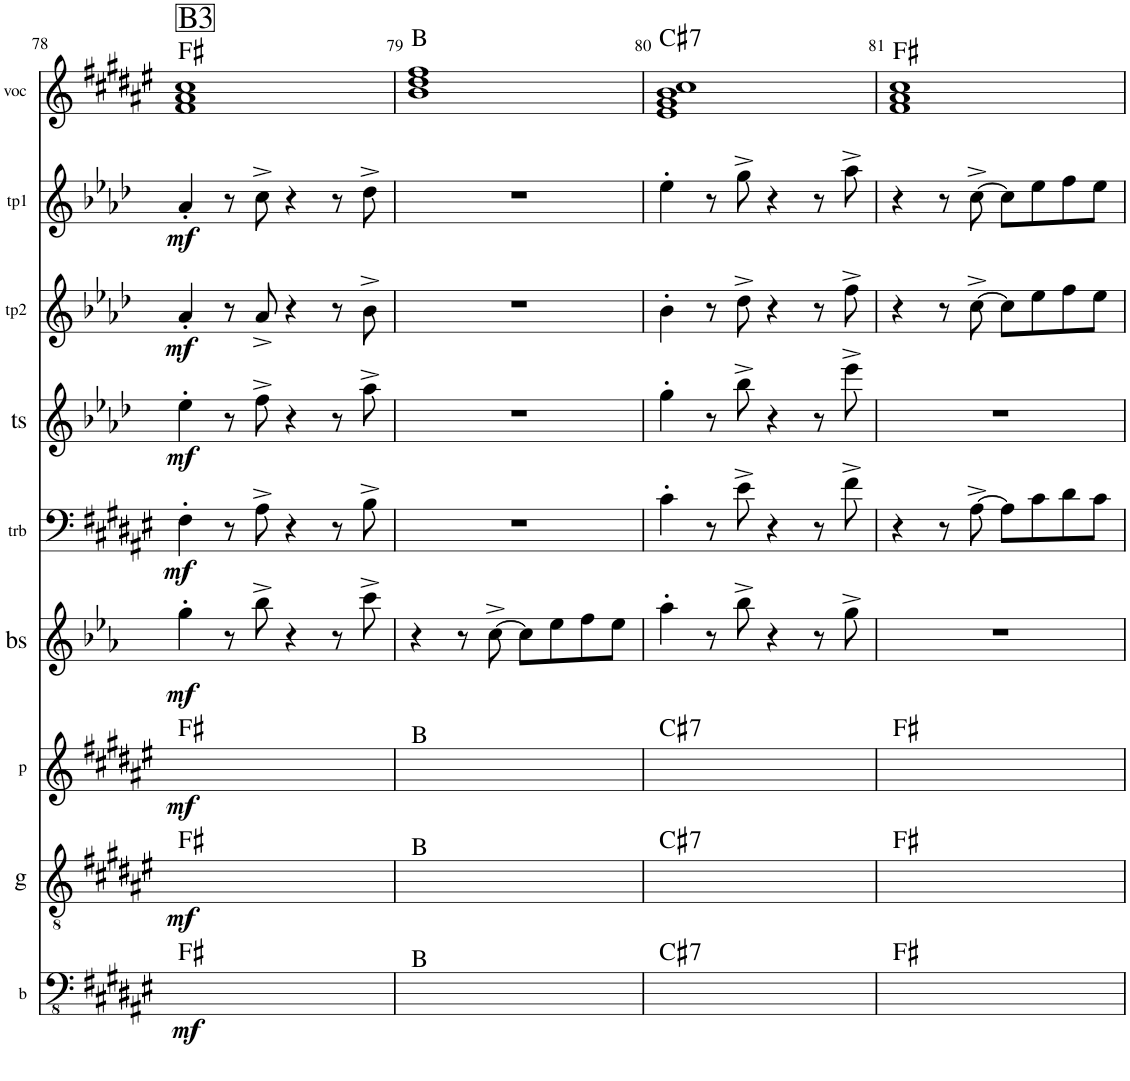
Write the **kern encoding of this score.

**kern	**dynam	**harte	**kern	**dynam	**harte	**kern	**dynam	**harte	**kern	**dynam	**kern	**dynam	**kern	**dynam	**kern	**dynam	**kern	**dynam	**kern	**harte
*part9	*part9	*part9	*part8	*part8	*part8	*part7	*part7	*part7	*part6	*part6	*part5	*part5	*part4	*part4	*part3	*part3	*part2	*part2	*part1	*part1
*staff9	*staff9	*	*staff8	*staff8	*	*staff7	*staff7	*	*staff6	*staff6	*staff5	*staff5	*staff4	*staff4	*staff3	*staff3	*staff2	*staff2	*staff1	*
*I"b	*	*	*I"g	*	*	*I"p	*	*	*I"bs	*	*I"trb	*	*I"ts	*	*I"tp2	*	*I"tp1	*	*I"voc	*
*I'b	*	*	*I'g	*	*	*I'p	*	*	*I'bs	*	*I'trb	*	*I'ts	*	*I'tp2	*	*I'tp1	*	*I'voc	*
!!LO:PB:g=z
*clefFv4	*	*	*clefGv2	*	*	*clefG2	*	*	*clefG2	*	*clefF4	*	*clefG2	*	*clefG2	*	*clefG2	*	*clefG2	*
*	*	*	*	*	*	*	*	*	*Trd12c21	*	*	*	*Trd8c14	*	*Trd1c2	*	*Trd1c2	*	*Trd4c7	*
*k[f#c#g#d#a#e#]	*	*	*k[f#c#g#d#a#e#]	*	*	*k[f#c#g#d#a#e#]	*	*	*k[b-e-a-]	*	*k[f#c#g#d#a#e#]	*	*k[b-e-a-d-]	*	*k[b-e-a-d-]	*	*k[b-e-a-d-]	*	*k[f#c#g#d#a#e#]	*
*M4/4	*	*	*M4/4	*	*	*M4/4	*	*	*M4/4	*	*M4/4	*	*M4/4	*	*M4/4	*	*M4/4	*	*M4/4	*
=78	=78	=78	=78	=78	=78	=78	=78	=78	=78	=78	=78	=78	=78	=78	=78	=78	=78	=78	=78	=78
!	!	!	!	!	!	!	!	!	!	!	!	!	!	!	!	!	!	!	!LO:TX:a:t=B3	!
!	!LO:DY:b	!	!	!LO:DY:b	!	!	!LO:DY:b	!	!	!LO:DY:b	!	!LO:DY:b	!	!LO:DY:b	!	!LO:DY:b	!	!LO:DY:b	!	!
1ryy	mf	F#:maj	1ryy	mf	F#:maj	1ryy	mf	F#:maj	4gg'\	mf	4F#'\	mf	4ee-'\	mf	4a-'/	mf	4a-'/	mf	1f# 1a# 1cc#	F#:maj
.	.	.	.	.	.	.	.	.	8r	.	8r	.	8r	.	8r	.	8r	.	.	.
.	.	.	.	.	.	.	.	.	8bb-^\	.	8A#^\	.	8ff^\	.	8a-^/	.	8cc^\	.	.	.
.	.	.	.	.	.	.	.	.	4r	.	4r	.	4r	.	4r	.	4r	.	.	.
.	.	.	.	.	.	.	.	.	8r	.	8r	.	8r	.	8r	.	8r	.	.	.
.	.	.	.	.	.	.	.	.	8ccc^\	.	8B^\	.	8aa-^\	.	8b-^\	.	8dd-^\	.	.	.
=79	=79	=79	=79	=79	=79	=79	=79	=79	=79	=79	=79	=79	=79	=79	=79	=79	=79	=79	=79	=79
1ryy	.	B:maj	1ryy	.	B:maj	1ryy	.	B:maj	4r	.	1r	.	1r	.	1r	.	1r	.	1b 1dd# 1ff#	B:maj
.	.	.	.	.	.	.	.	.	8r	.	.	.	.	.	.	.	.	.	.	.
.	.	.	.	.	.	.	.	.	[8cc^\	.	.	.	.	.	.	.	.	.	.	.
.	.	.	.	.	.	.	.	.	8cc\L]	.	.	.	.	.	.	.	.	.	.	.
.	.	.	.	.	.	.	.	.	8ee-\	.	.	.	.	.	.	.	.	.	.	.
.	.	.	.	.	.	.	.	.	8ff\	.	.	.	.	.	.	.	.	.	.	.
.	.	.	.	.	.	.	.	.	8ee-\J	.	.	.	.	.	.	.	.	.	.	.
=80	=80	=80	=80	=80	=80	=80	=80	=80	=80	=80	=80	=80	=80	=80	=80	=80	=80	=80	=80	=80
!	!	!LO:H:kt=7	!	!	!LO:H:kt=7	!	!	!LO:H:kt=7	!	!	!	!	!	!	!	!	!	!	!	!LO:H:kt=7
1ryy	.	C#:7	1ryy	.	C#:7	1ryy	.	C#:7	4aa-'\	.	4c#'\	.	4gg'\	.	4b-'\	.	4ee-'\	.	1e# 1g# 1b 1cc#	C#:7
.	.	.	.	.	.	.	.	.	8r	.	8r	.	8r	.	8r	.	8r	.	.	.
.	.	.	.	.	.	.	.	.	8bb-^\	.	8e#^\	.	8bb-^\	.	8dd-^\	.	8gg^\	.	.	.
.	.	.	.	.	.	.	.	.	4r	.	4r	.	4r	.	4r	.	4r	.	.	.
.	.	.	.	.	.	.	.	.	8r	.	8r	.	8r	.	8r	.	8r	.	.	.
.	.	.	.	.	.	.	.	.	8gg^\	.	8f#^\	.	8eee-^\	.	8ff^\	.	8aa-^\	.	.	.
=81	=81	=81	=81	=81	=81	=81	=81	=81	=81	=81	=81	=81	=81	=81	=81	=81	=81	=81	=81	=81
1ryy	.	F#:maj	1ryy	.	F#:maj	1ryy	.	F#:maj	1r	.	4r	.	1r	.	4r	.	4r	.	1f# 1a# 1cc#	F#:maj
.	.	.	.	.	.	.	.	.	.	.	8r	.	.	.	8r	.	8r	.	.	.
.	.	.	.	.	.	.	.	.	.	.	[8A#^\	.	.	.	[8cc^\	.	[8cc^\	.	.	.
.	.	.	.	.	.	.	.	.	.	.	8A#\L]	.	.	.	8cc\L]	.	8cc\L]	.	.	.
.	.	.	.	.	.	.	.	.	.	.	8c#\	.	.	.	8ee-\	.	8ee-\	.	.	.
.	.	.	.	.	.	.	.	.	.	.	8d#\	.	.	.	8ff\	.	8ff\	.	.	.
.	.	.	.	.	.	.	.	.	.	.	8c#\J	.	.	.	8ee-\J	.	8ee-\J	.	.	.
=	=	=	=	=	=	=	=	=	=	=	=	=	=	=	=	=	=	=	=	=
*-	*-	*-	*-	*-	*-	*-	*-	*-	*-	*-	*-	*-	*-	*-	*-	*-	*-	*-	*-	*-
